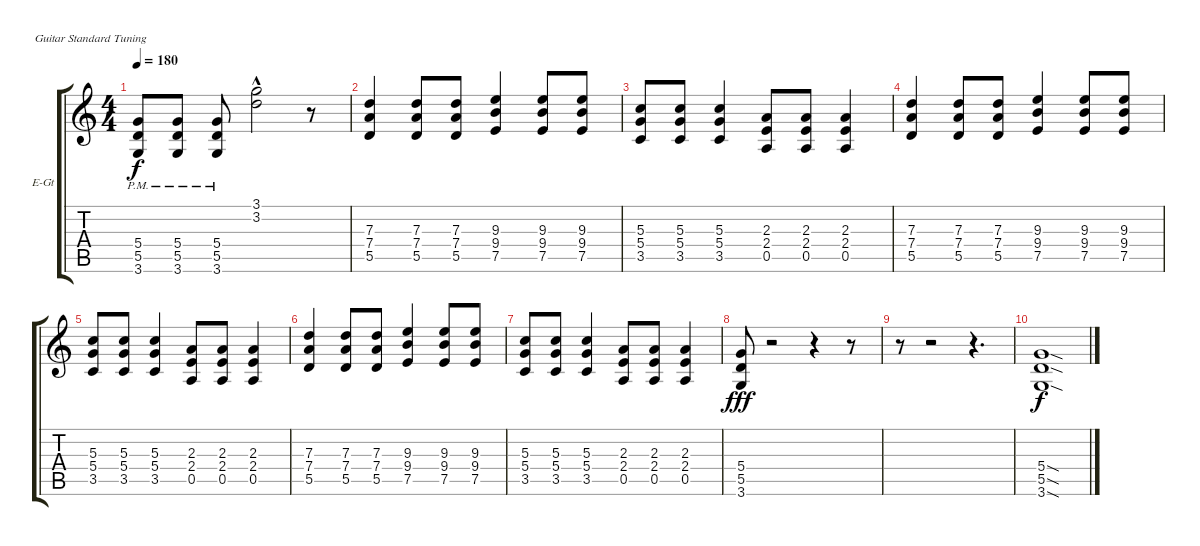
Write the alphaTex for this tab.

\bracketExtendMode groupsimilarinstruments
\firstSystemTrackNameOrientation horizontal
\otherSystemsTrackNameOrientation horizontal
\track ("Äîðîæêà 2" "E-Gt") {instrument overdrivenguitar}
\staff {score tabs}
\tuning (E4 B3 G3 D3 A2 E2)
\ts (4 4)
\tempo 180
\clef g2
\ks c
(5.4{pm} 5.5{pm} 3.6{pm}).8{dy f} (5.4{pm} 5.5{pm} 3.6{pm}).8 (5.4{pm} 5.5{pm} 3.6{pm}).8 (3.1{hac} 3.2{hac}).2 r.8 |
(7.3 7.4 5.5).4 (7.3 7.4 5.5).8 (7.3 7.4 5.5).8 (9.3 9.4 7.5).4 (9.3 9.4 7.5).8 (9.3 9.4 7.5).8 |
(5.3 5.4 3.5).8 (5.3 5.4 3.5).8 (5.3 5.4 3.5).4 (2.3 2.4 0.5).8 (2.3 2.4 0.5).8 (2.3 2.4 0.5).4 |
(7.3 7.4 5.5).4 (7.3 7.4 5.5).8 (7.3 7.4 5.5).8 (9.3 9.4 7.5).4 (9.3 9.4 7.5).8 (9.3 9.4 7.5).8 |
(5.3 5.4 3.5).8 (5.3 5.4 3.5).8 (5.3 5.4 3.5).4 (2.3 2.4 0.5).8 (2.3 2.4 0.5).8 (2.3 2.4 0.5).4 |
(7.3 7.4 5.5).4 (7.3 7.4 5.5).8 (7.3 7.4 5.5).8 (9.3 9.4 7.5).4 (9.3 9.4 7.5).8 (9.3 9.4 7.5).8 |
(5.3 5.4 3.5).8 (5.3 5.4 3.5).8 (5.3 5.4 3.5).4 (2.3 2.4 0.5).8 (2.3 2.4 0.5).8 (2.3 2.4 0.5).4 |
(5.4 5.5 3.6).8{dy fff} r.2 r.4 r.8 |
r.8 r.2 r.4{d} |
(5.4{sod} 5.5{sod} 3.6{sod}).1{dy f}
